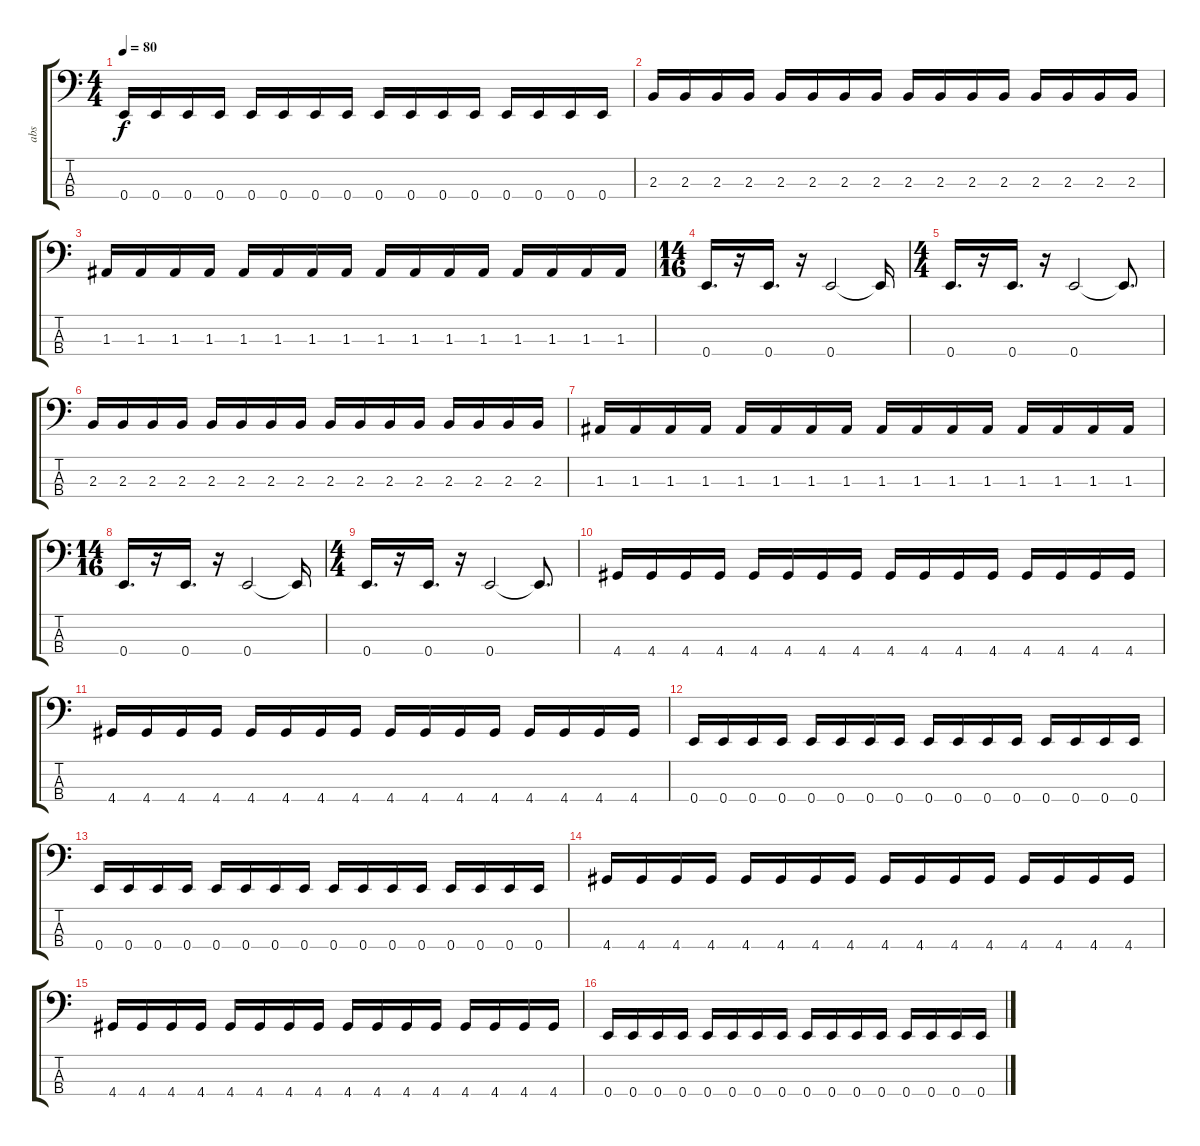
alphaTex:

\track ("abs" "abs") {instrument electricbassfinger}
\staff {score tabs}
\tuning (G2 D2 A1 E1) {hide}
\ts (4 4)
\tempo 80
\clef f4
\ks c
0.4.16{dy f} 0.4.16 0.4.16 0.4.16 0.4.16 0.4.16 0.4.16 0.4.16 0.4.16 0.4.16 0.4.16 0.4.16 0.4.16 0.4.16 0.4.16 0.4.16 |
2.3.16 2.3.16 2.3.16 2.3.16 2.3.16 2.3.16 2.3.16 2.3.16 2.3.16 2.3.16 2.3.16 2.3.16 2.3.16 2.3.16 2.3.16 2.3.16 |
1.3.16 1.3.16 1.3.16 1.3.16 1.3.16 1.3.16 1.3.16 1.3.16 1.3.16 1.3.16 1.3.16 1.3.16 1.3.16 1.3.16 1.3.16 1.3.16 |
\ts (14 16)
0.4.16{d} r.16 0.4.16{d} r.16 0.4.2 0.4{t}.16 |
\ts (4 4)
0.4.16{d} r.16 0.4.16{d} r.16 0.4.2 0.4{t}.8{d} |
2.3.16 2.3.16 2.3.16 2.3.16 2.3.16 2.3.16 2.3.16 2.3.16 2.3.16 2.3.16 2.3.16 2.3.16 2.3.16 2.3.16 2.3.16 2.3.16 |
1.3.16 1.3.16 1.3.16 1.3.16 1.3.16 1.3.16 1.3.16 1.3.16 1.3.16 1.3.16 1.3.16 1.3.16 1.3.16 1.3.16 1.3.16 1.3.16 |
\ts (14 16)
0.4.16{d} r.16 0.4.16{d} r.16 0.4.2 0.4{t}.16 |
\ts (4 4)
0.4.16{d} r.16 0.4.16{d} r.16 0.4.2 0.4{t}.8{d} |
4.4.16 4.4.16 4.4.16 4.4.16 4.4.16 4.4.16 4.4.16 4.4.16 4.4.16 4.4.16 4.4.16 4.4.16 4.4.16 4.4.16 4.4.16 4.4.16 |
4.4.16 4.4.16 4.4.16 4.4.16 4.4.16 4.4.16 4.4.16 4.4.16 4.4.16 4.4.16 4.4.16 4.4.16 4.4.16 4.4.16 4.4.16 4.4.16 |
0.4.16 0.4.16 0.4.16 0.4.16 0.4.16 0.4.16 0.4.16 0.4.16 0.4.16 0.4.16 0.4.16 0.4.16 0.4.16 0.4.16 0.4.16 0.4.16 |
0.4.16 0.4.16 0.4.16 0.4.16 0.4.16 0.4.16 0.4.16 0.4.16 0.4.16 0.4.16 0.4.16 0.4.16 0.4.16 0.4.16 0.4.16 0.4.16 |
4.4.16 4.4.16 4.4.16 4.4.16 4.4.16 4.4.16 4.4.16 4.4.16 4.4.16 4.4.16 4.4.16 4.4.16 4.4.16 4.4.16 4.4.16 4.4.16 |
4.4.16 4.4.16 4.4.16 4.4.16 4.4.16 4.4.16 4.4.16 4.4.16 4.4.16 4.4.16 4.4.16 4.4.16 4.4.16 4.4.16 4.4.16 4.4.16 |
0.4.16 0.4.16 0.4.16 0.4.16 0.4.16 0.4.16 0.4.16 0.4.16 0.4.16 0.4.16 0.4.16 0.4.16 0.4.16 0.4.16 0.4.16 0.4.16
